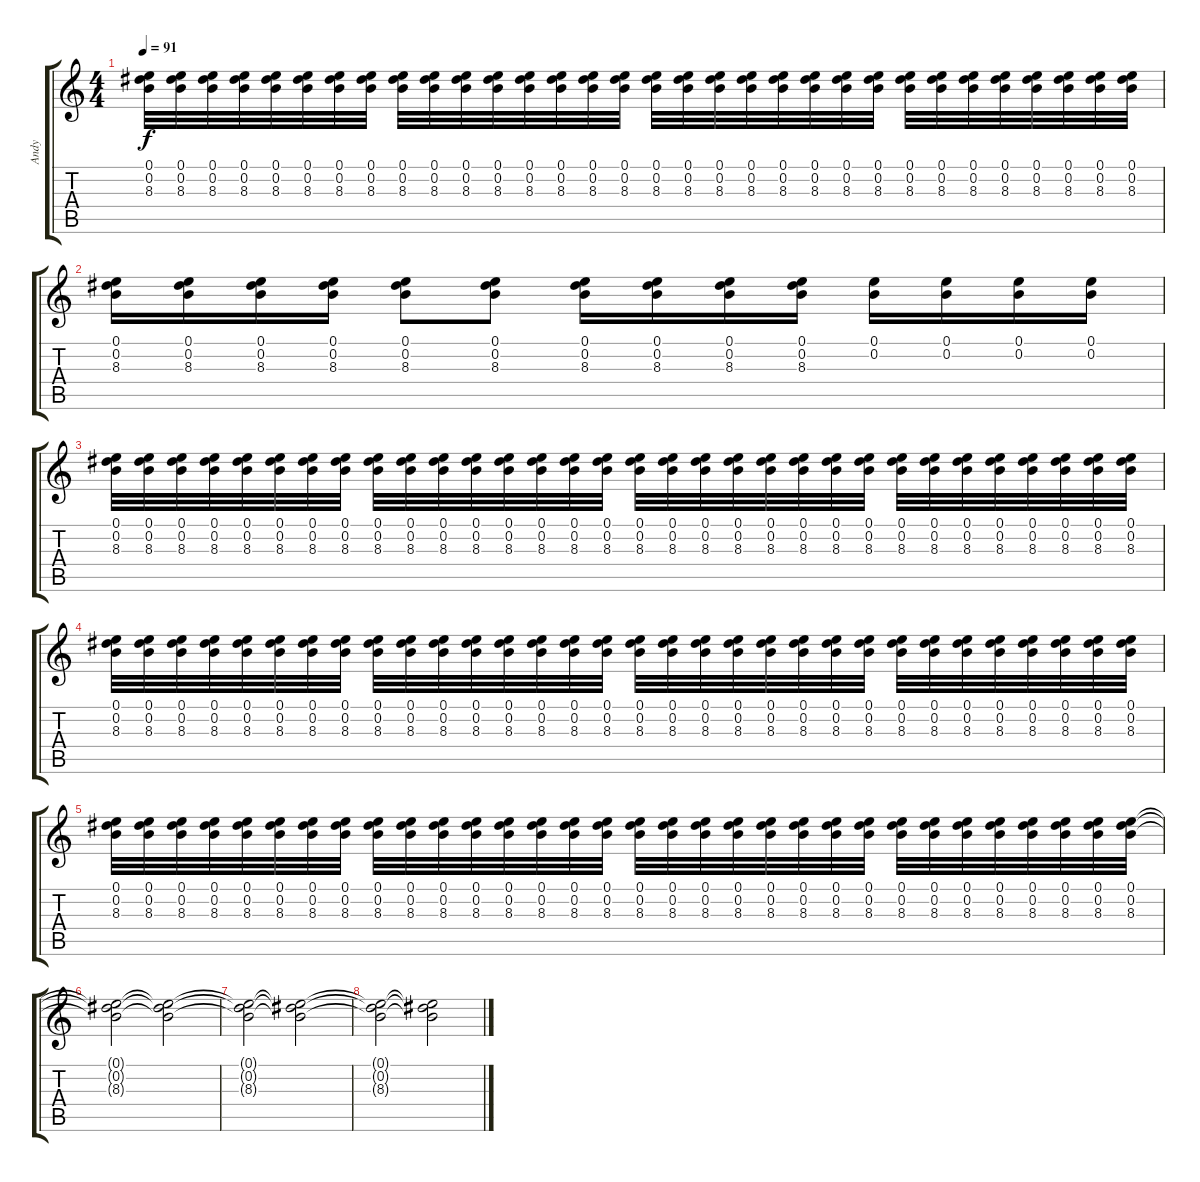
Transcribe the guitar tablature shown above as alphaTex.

\track ("Andy" "Andy") {instrument distortionguitar}
\staff {score tabs}
\tuning (E4 B3 G3 D3 A2 E2) {hide}
\ts (4 4)
\tempo 91
\clef g2
\ks c
(0.1 0.2 8.3).32{dy f} (0.1 0.2 8.3).32 (0.1 0.2 8.3).32 (0.1 0.2 8.3).32 (0.1 0.2 8.3).32 (0.1 0.2 8.3).32 (0.1 0.2 8.3).32 (0.1 0.2 8.3).32 (0.1 0.2 8.3).32 (0.1 0.2 8.3).32 (0.1 0.2 8.3).32 (0.1 0.2 8.3).32 (0.1 0.2 8.3).32 (0.1 0.2 8.3).32 (0.1 0.2 8.3).32 (0.1 0.2 8.3).32 (0.1 0.2 8.3).32 (0.1 0.2 8.3).32 (0.1 0.2 8.3).32 (0.1 0.2 8.3).32 (0.1 0.2 8.3).32 (0.1 0.2 8.3).32 (0.1 0.2 8.3).32 (0.1 0.2 8.3).32 (0.1 0.2 8.3).32 (0.1 0.2 8.3).32 (0.1 0.2 8.3).32 (0.1 0.2 8.3).32 (0.1 0.2 8.3).32 (0.1 0.2 8.3).32 (0.1 0.2 8.3).32 (0.1 0.2 8.3).32 |
(0.1 0.2 8.3).16 (0.1 0.2 8.3).16 (0.1 0.2 8.3).16 (0.1 0.2 8.3).16 (0.1 0.2 8.3).8 (0.1 0.2 8.3).8 (0.1 0.2 8.3).16 (0.1 0.2 8.3).16 (0.1 0.2 8.3).16 (0.1 0.2 8.3).16 (0.1 0.2).16 (0.1 0.2).16 (0.1 0.2).16 (0.1 0.2).16 |
(0.1 0.2 8.3).32 (0.1 0.2 8.3).32 (0.1 0.2 8.3).32 (0.1 0.2 8.3).32 (0.1 0.2 8.3).32 (0.1 0.2 8.3).32 (0.1 0.2 8.3).32 (0.1 0.2 8.3).32 (0.1 0.2 8.3).32 (0.1 0.2 8.3).32 (0.1 0.2 8.3).32 (0.1 0.2 8.3).32 (0.1 0.2 8.3).32 (0.1 0.2 8.3).32 (0.1 0.2 8.3).32 (0.1 0.2 8.3).32 (0.1 0.2 8.3).32 (0.1 0.2 8.3).32 (0.1 0.2 8.3).32 (0.1 0.2 8.3).32 (0.1 0.2 8.3).32 (0.1 0.2 8.3).32 (0.1 0.2 8.3).32 (0.1 0.2 8.3).32 (0.1 0.2 8.3).32 (0.1 0.2 8.3).32 (0.1 0.2 8.3).32 (0.1 0.2 8.3).32 (0.1 0.2 8.3).32 (0.1 0.2 8.3).32 (0.1 0.2 8.3).32 (0.1 0.2 8.3).32 |
(0.1 0.2 8.3).32{volume 8 balance 0} (0.1 0.2 8.3).32 (0.1 0.2 8.3).32 (0.1 0.2 8.3).32 (0.1 0.2 8.3).32 (0.1 0.2 8.3).32 (0.1 0.2 8.3).32 (0.1 0.2 8.3).32 (0.1 0.2 8.3).32{volume 16 balance 15} (0.1 0.2 8.3).32 (0.1 0.2 8.3).32 (0.1 0.2 8.3).32 (0.1 0.2 8.3).32 (0.1 0.2 8.3).32 (0.1 0.2 8.3).32 (0.1 0.2 8.3).32 (0.1 0.2 8.3).32{volume 8 balance 0} (0.1 0.2 8.3).32 (0.1 0.2 8.3).32 (0.1 0.2 8.3).32 (0.1 0.2 8.3).32 (0.1 0.2 8.3).32 (0.1 0.2 8.3).32 (0.1 0.2 8.3).32 (0.1 0.2 8.3).32{volume 16 balance 15} (0.1 0.2 8.3).32 (0.1 0.2 8.3).32 (0.1 0.2 8.3).32 (0.1 0.2 8.3).32 (0.1 0.2 8.3).32 (0.1 0.2 8.3).32 (0.1 0.2 8.3).32 |
(0.1 0.2 8.3).32{volume 8 balance 0} (0.1 0.2 8.3).32 (0.1 0.2 8.3).32 (0.1 0.2 8.3).32 (0.1 0.2 8.3).32 (0.1 0.2 8.3).32 (0.1 0.2 8.3).32 (0.1 0.2 8.3).32 (0.1 0.2 8.3).32{volume 16 balance 15} (0.1 0.2 8.3).32 (0.1 0.2 8.3).32 (0.1 0.2 8.3).32 (0.1 0.2 8.3).32 (0.1 0.2 8.3).32 (0.1 0.2 8.3).32 (0.1 0.2 8.3).32 (0.1 0.2 8.3).32{volume 8 balance 0} (0.1 0.2 8.3).32 (0.1 0.2 8.3).32 (0.1 0.2 8.3).32 (0.1 0.2 8.3).32 (0.1 0.2 8.3).32 (0.1 0.2 8.3).32 (0.1 0.2 8.3).32 (0.1 0.2 8.3).32{volume 16 balance 15} (0.1 0.2 8.3).32 (0.1 0.2 8.3).32 (0.1 0.2 8.3).32 (0.1 0.2 8.3).32 (0.1 0.2 8.3).32 (0.1 0.2 8.3).32 (0.1 0.2 8.3).32 |
(0.1{t} 0.2{t} 8.3{t}).2{volume 0 balance 0} (0.1{t} 0.2{t} 8.3{t}).2{balance 15} |
(0.1{t} 0.2{t} 8.3{t}).2{balance 0} (0.1{t} 0.2{t} 8.3{t}).2{balance 15} |
(0.1{t} 0.2{t} 8.3{t}).2{balance 0} (0.1{t} 0.2{t} 8.3{t}).2{balance 15}
